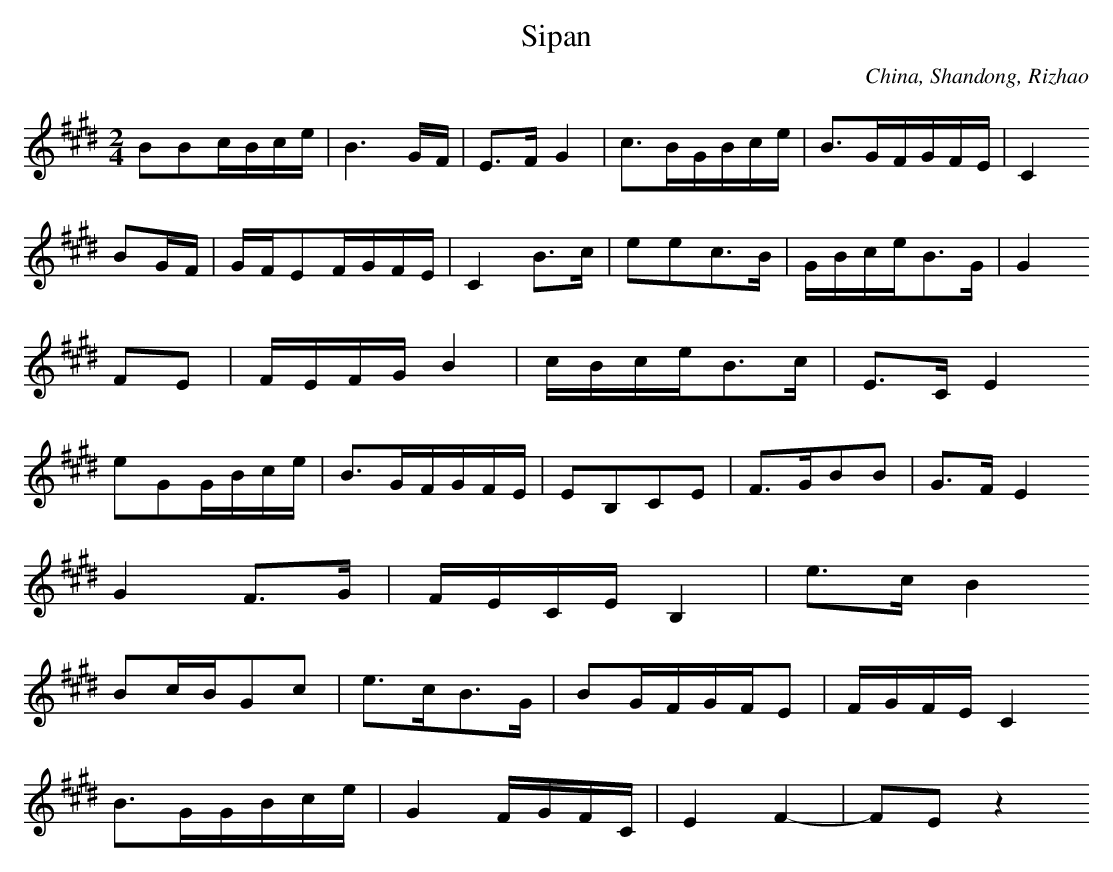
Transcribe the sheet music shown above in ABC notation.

X:1
T: Sipan
O: China, Shandong, Rizhao
M: 2/4
L: 1/16
K: E
B2B2cBce | B6GF | E3FG4 | c3BGBce | B3GFGFE | C4
B2GF | GFE2FGFE | C4B3c | e2e2c3B | GBceB3G | G4
F2E2 | FEFGB4 | cBceB3c | E3CE4
e2G2GBce | B3GFGFE | E2B,2C2E2 | F3GB2B2 | G3FE4
G4F3G | FECEB,4 | e3cB4
B2cBG2c2 | e3cB3G | B2GFGFE2 | FGFEC4
B3GGBce | G4FGFC | E4F4- | F2E2z4
